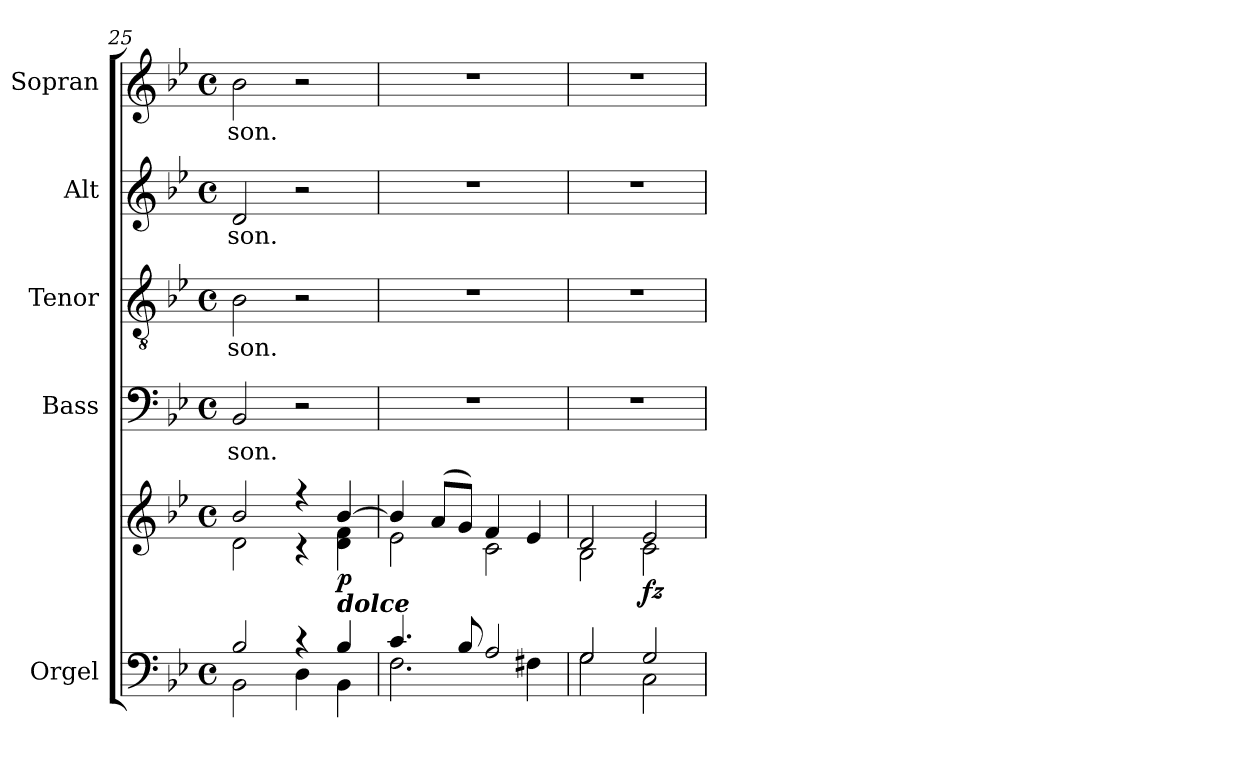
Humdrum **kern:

**kern	**kern	**dynam	**kern	**text	**kern	**text	**kern	**text	**kern	**text
*part5	*part5	*part5	*part4	*part4	*part3	*part3	*part2	*part2	*part1	*part1
*staff6	*staff5	*staff5/6	*staff4	*staff4	*staff3	*staff3	*staff2	*staff2	*staff1	*staff1
*I"Orgel	*	*	*I"Bass	*	*I"Tenor	*	*I"Alt	*	*I"Sopran	*
*I'Org.	*	*	*I'B.	*	*I'T.	*	*I'A.	*	*I'S.	*
*clefF4	*clefG2	*	*clefF4	*	*clefGv2	*	*clefG2	*	*clefG2	*
*k[b-e-]	*k[b-e-]	*	*k[b-e-]	*	*k[b-e-]	*	*k[b-e-]	*	*k[b-e-]	*
*B-:	*B-:	*	*B-:	*	*B-:	*	*B-:	*	*B-:	*
*M4/4	*M4/4	*	*M4/4	*	*M4/4	*	*M4/4	*	*M4/4	*
*met(c)	*met(c)	*	*met(c)	*	*met(c)	*	*met(c)	*	*met(c)	*
=25	=25	=25	=25	=25	=25	=25	=25	=25	=25	=25
*^	*^	*	*	*	*	*	*	*	*	*
!	!	!	!	!	!	!LO:LY:b	!	!LO:LY:b	!	!LO:LY:b	!	!LO:LY:b
2B-/	2BB-\	2b-/	2d\	.	2BB-/	-son.	2B-\	-son.	2d/	-son.	2b-\	-son.
4rc	4D\	4r	4r	.	2r	.	2r	.	2r	.	2r	.
!	!	!LO:TX:b:Bi:t=dolce	!	!	!	!	!	!	!	!	!	!
!	!	!	!	!LO:DY:b	!	!	!	!	!	!	!	!
4B-/	4BB-\	[>4b-/	4d\ 4f\	p	.	.	.	.	.	.	.	.
=26	=26	=26	=26	=26	=26	=26	=26	=26	=26	=26	=26	=26
4.c/	2.F\	4b-/]	2e-\	.	1r	.	1r	.	1r	.	1r	.
.	.	(>8a/L	.	.	.	.	.	.	.	.	.	.
8B-/	.	8g/J)	.	.	.	.	.	.	.	.	.	.
2A/	.	4f/	2c\	.	.	.	.	.	.	.	.	.
.	4F#X\	4e-/	.	.	.	.	.	.	.	.	.	.
=27	=27	=27	=27	=27	=27	=27	=27	=27	=27	=27	=27	=27
2G/	2G\	2d/	2B-\	.	1r	.	1r	.	1r	.	1r	.
!	!	!	!	!LO:DY:b	!	!	!	!	!	!	!	!
2G/	2C\	2e-/	2c\	fz	.	.	.	.	.	.	.	.
*v	*v	*	*	*	*	*	*	*	*	*	*	*
*	*v	*v	*	*	*	*	*	*	*	*	*
=	=	=	=	=	=	=	=	=	=	=
*-	*-	*-	*-	*-	*-	*-	*-	*-	*-	*-
